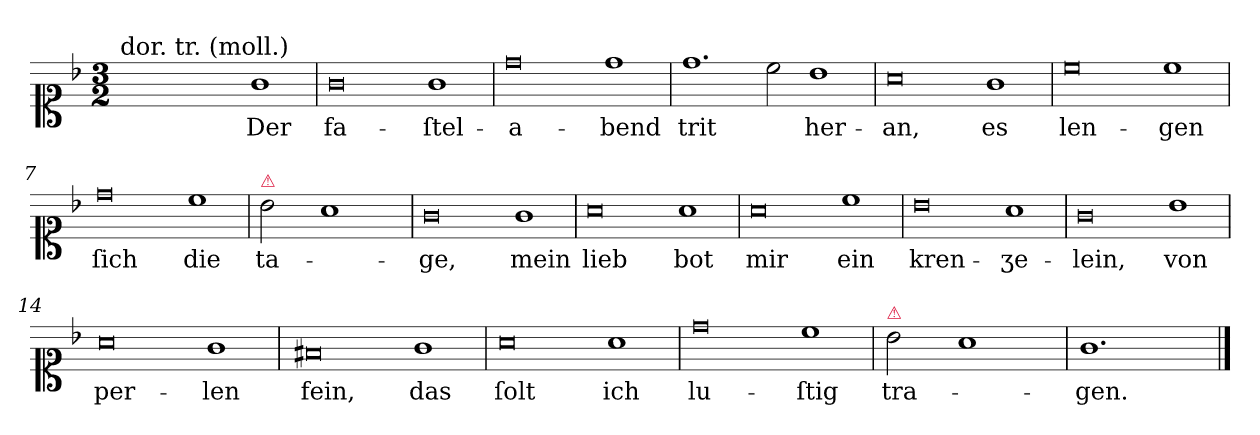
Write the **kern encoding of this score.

**kern	**text
*part1	*part1
*staff1	*staff1
*clefC1	*
*k[b-]	*
*G:dor	*
*M3/2	*
=1	=1
!LO:TX:a:t=dor. tr. (moll.)	!
2ryy	.
2ryy	.
!LO:N:vis=1	!
2g	Der
=2	=2
!LO:N:vis=0	!
1g	fa-
!LO:N:vis=1	!
2g	-ſtel-
=3	=3
!LO:N:vis=0	!
1dd	-a-
!LO:N:vis=1	!
2dd	-bend
=4	=4
!LO:N:vis=1.	!
2.dd	trit
!LO:N:vis=2	!
4cc	.
!LO:N:vis=1	!
2b-	her-
=5	=5
!LO:N:vis=0	!
1a	-an,
!LO:N:vis=1	!
2g	es
=6	=6
!LO:N:vis=0	!
1cc	len-
!LO:N:vis=1	!
2cc	-gen
=7	=7
!LO:N:vis=0	!
1dd	ſich
!LO:N:vis=1	!
2cc	die
=8	=8
!LO:TX:a:color=crimson:t=⚠	!
2b-	ta-
1a	.
=9	=9
!LO:N:vis=0	!
1g	-ge,
!LO:N:vis=1	!
2g	mein
=10	=10
!LO:N:vis=0	!
1a	lieb
!LO:N:vis=1	!
2a	bot
=11	=11
!LO:N:vis=0	!
1a	mir
!LO:N:vis=1	!
2cc	ein
=12	=12
!LO:N:vis=0	!
1b-	kren-
!LO:N:vis=1	!
2a	-ʒe-
=13	=13
!LO:N:vis=0	!
1g	-lein,
!LO:N:vis=1	!
2b-	von
=14	=14
!LO:N:vis=0	!
1a	per-
!LO:N:vis=1	!
2g	-len
=15	=15
!LO:N:vis=0	!
1f#X	fein,
!LO:N:vis=1	!
2g	das
=16	=16
!LO:N:vis=0	!
1a	ſolt
!LO:N:vis=1	!
2a	ich
=17	=17
!LO:N:vis=0	!
1dd	lu-
!LO:N:vis=1	!
2cc	-ſtig
=18	=18
!LO:TX:a:color=crimson:t=⚠	!
2b-	tra-
1a	.
=19	=19
1.g\	-gen.
==	==
*-	*-
